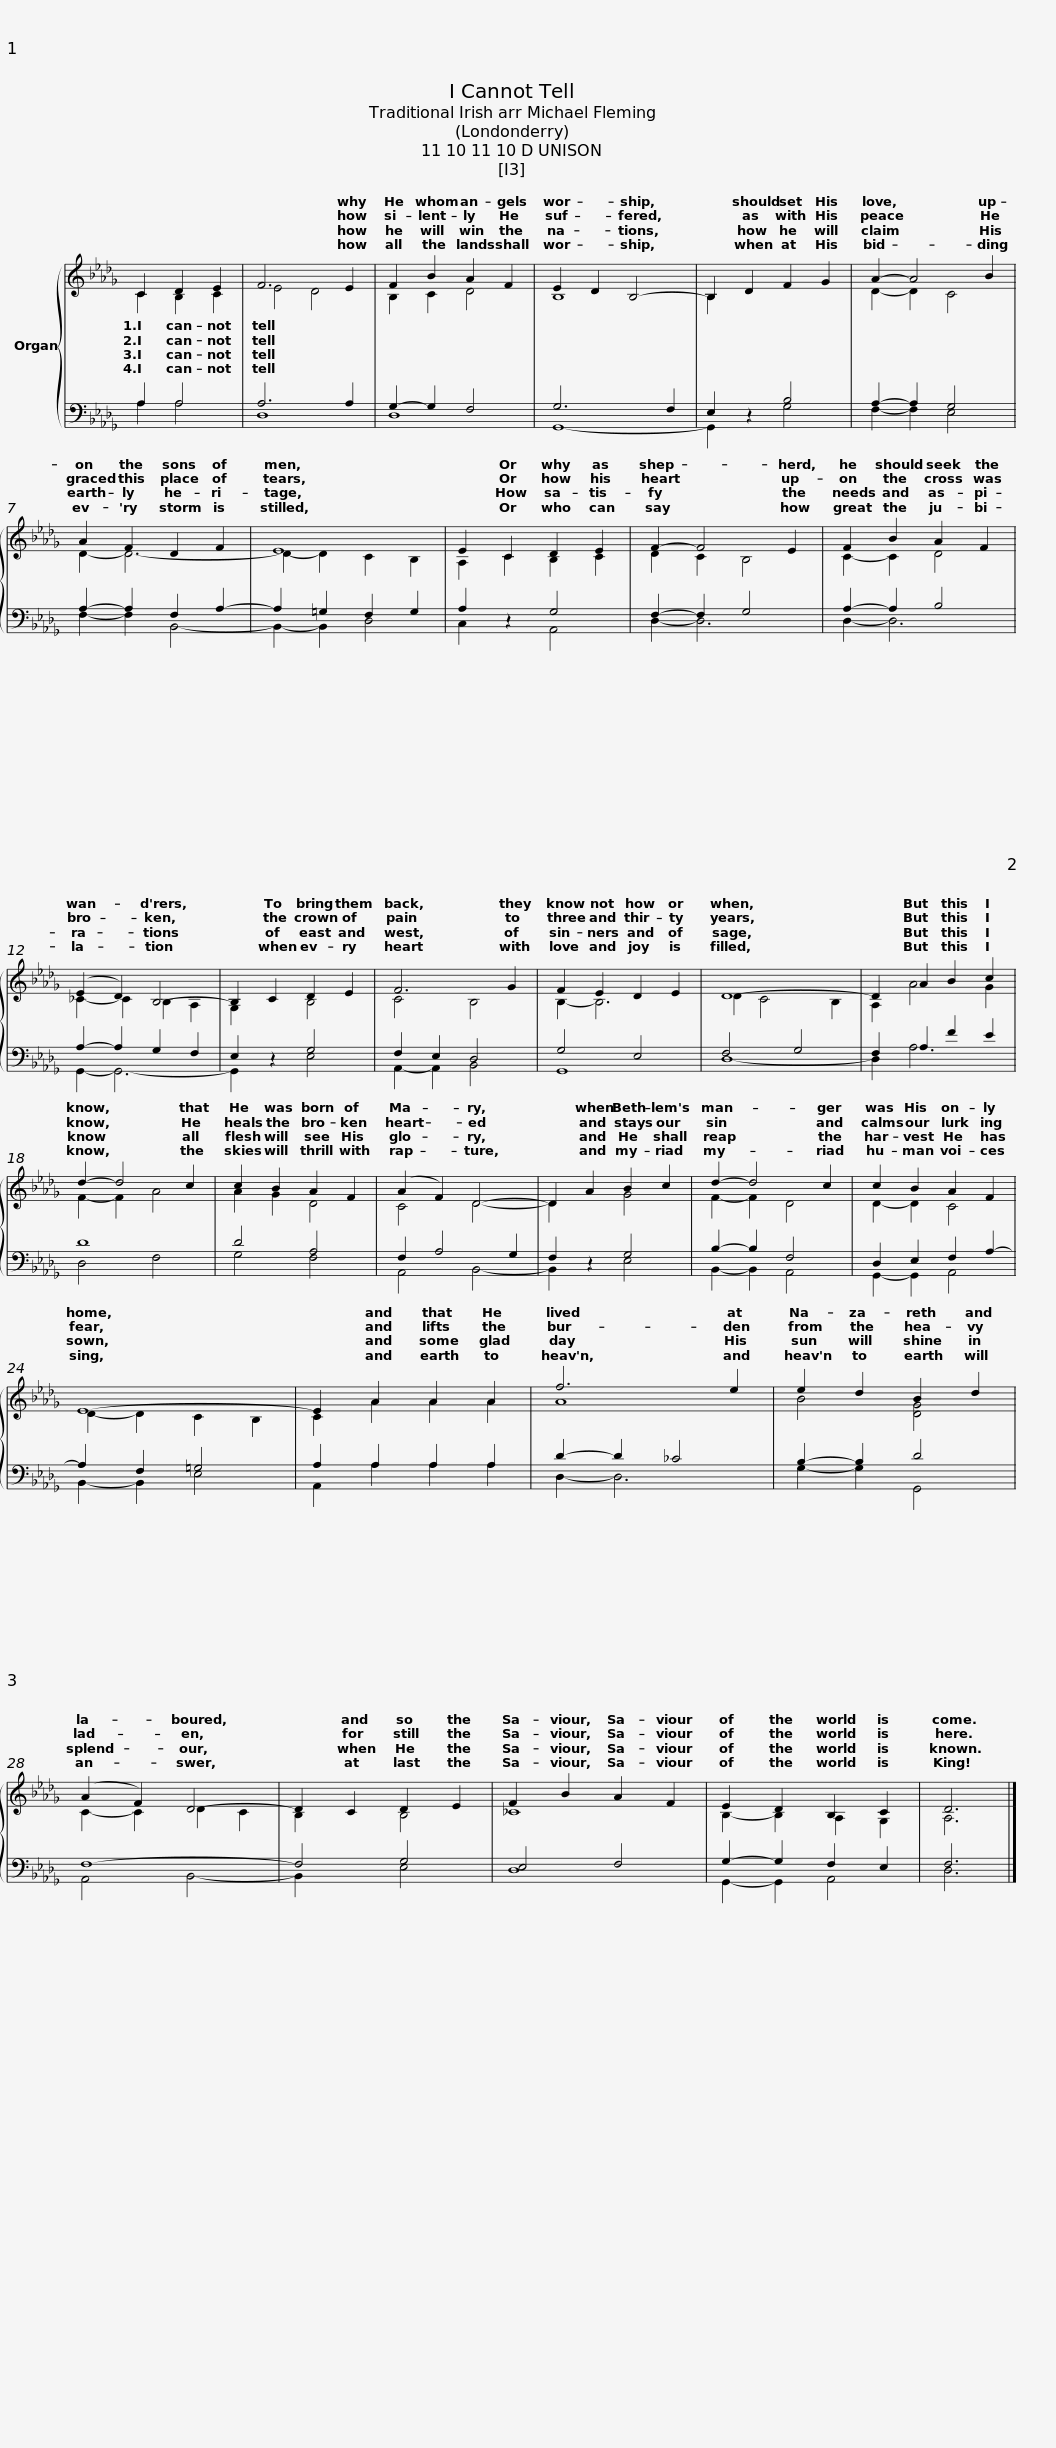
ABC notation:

X:1
%%score { ( 1 2 ) | ( 3 4 ) }
L:1/8
M:none
I:linebreak $
K:Db
V:1 treble
V:2 treble
V:3 bass
V:4 bass
V:1
 C2 D2 E2 | F6 E2 | F2 B2 A2 F2 | E2 D2 B,4- | B,2 D2 F2 G2 | %5
 A2- A4 B2 | A2 F2 D2 F2 | E8 |$ E2 C2 D2 E2 | F2- F4 E2 | %10
 F2 B2 A2 F2 | (E2 D2) B,4- | B,2 C2 D2 E2 | F6 G2 | F2 E2 D2 E2 |$ %15
 D8- | D2 A2 B2 c2 | d2- d4 c2 | c2 B2 A2 F2 | (A2 F2) D4- | %20
 D2 A2 B2 c2 | d2- d4 c2 | c2 B2 A2 F2 |$ E8- | E2 A2 A2 A2 | %25
 f6 e2 | e2 d2 B2 d2 | (A2 F2) D4- | D2 C2 D2 E2 | F2 B2 A2 F2 |$ %30
 E2 D2 B,2 C2 | D6 |] %32
V:2
 C2 B,2 C2 | E4 D4 | B,2 C2 D4 | B,8 | B,2 x6 | %5
 D2- D2 C4 | D2- D6- | D2- D2 C2 B,2 |$ A,2 C2 B,2 C2 | D2 C2 B,4 | %10
 C2- C2 D4 | _C2- C2 B,2 A,2 | G,2 x2 B,4 | C4 B,4 | B,2- B,6 |$ %15
 D2 C4 B,2 | A,2 A4 G2 | F2- F2 A4 | A2 G2 D4 | C4 D4- | %20
 D2 x2 G4 | F2- F2 D4 | D2- D2 C4 |$ D2- D2 C2 B,2 | C2 A2 A2 A2 | %25
 A8 | B4 [DG]4 | C2- C2 D2 C2 | B,2 x2 B,4 | _C8 |$ %30
 B,2- B,2 A,2 G,2 | A,6 |] %32
V:3
 A,2 A,4 | A,6 A,2 | G,2- G,2 F,4 | G,6 F,2 | E,2 z2 B,4 | %5
 A,2- A,2 G,4 | A,2- A,2 F,2 A,2- | A,2 =G,2 F,2 G,2 |$ A,2 z2 G,4 | F,2- F,2 G,4 | %10
 A,2- A,2 B,4 | A,2- A,2 G,2 F,2 | E,2 z2 G,4 | F,2 E,2 D,4 | G,4 E,4 |$ %15
 F,4 G,4 | F,2 A,2 F2 E2 | D8 | D4 A,4 | F,2 A,4 G,2 | %20
 F,2 z2 G,4 | B,2- B,2 F,4 | D,2 E,2 F,2 A,2- |$ A,2 F,2 =G,4 | A,2 A,2 A,2 A,2 | %25
 D2- D2 _C4 | B,2- B,2 D4 | F,8- | F,4 G,4 | E,4 F,4 |$ %30
 G,2- G,2 F,2 E,2 | F,6 |] %32
V:4
 A,2 A,4 | D,8 | D,8 | G,,8- | G,,2 x2 G,4 | %5
 F,2- F,2 E,4 | F,2- F,2 B,,4- | B,,2- B,,2 D,4 |$ C,2 x2 A,,4 | D,2- D,6 | %10
 D,2- D,6 | G,,2- G,,6- | G,,2 x2 E,4 | A,,2- A,,2 B,,4 | G,,8 |$ %15
 D,8- | D,2 A,6 | D,4 F,4 | G,4 F,4 | A,,4 B,,4- | %20
 B,,2 x2 E,4 | B,,2- B,,2 A,,4 | G,,2- G,,2 A,,4 |$ B,,2- B,,2 E,4 | A,,2 A,2 A,2 A,2 | %25
 D,2- D,6 | G,2- G,2 G,,4 | A,,4 B,,4- | B,,2 x2 E,4 | D,8 |$ %30
 G,,2- G,,2 A,,4 | D,6 |] %32
